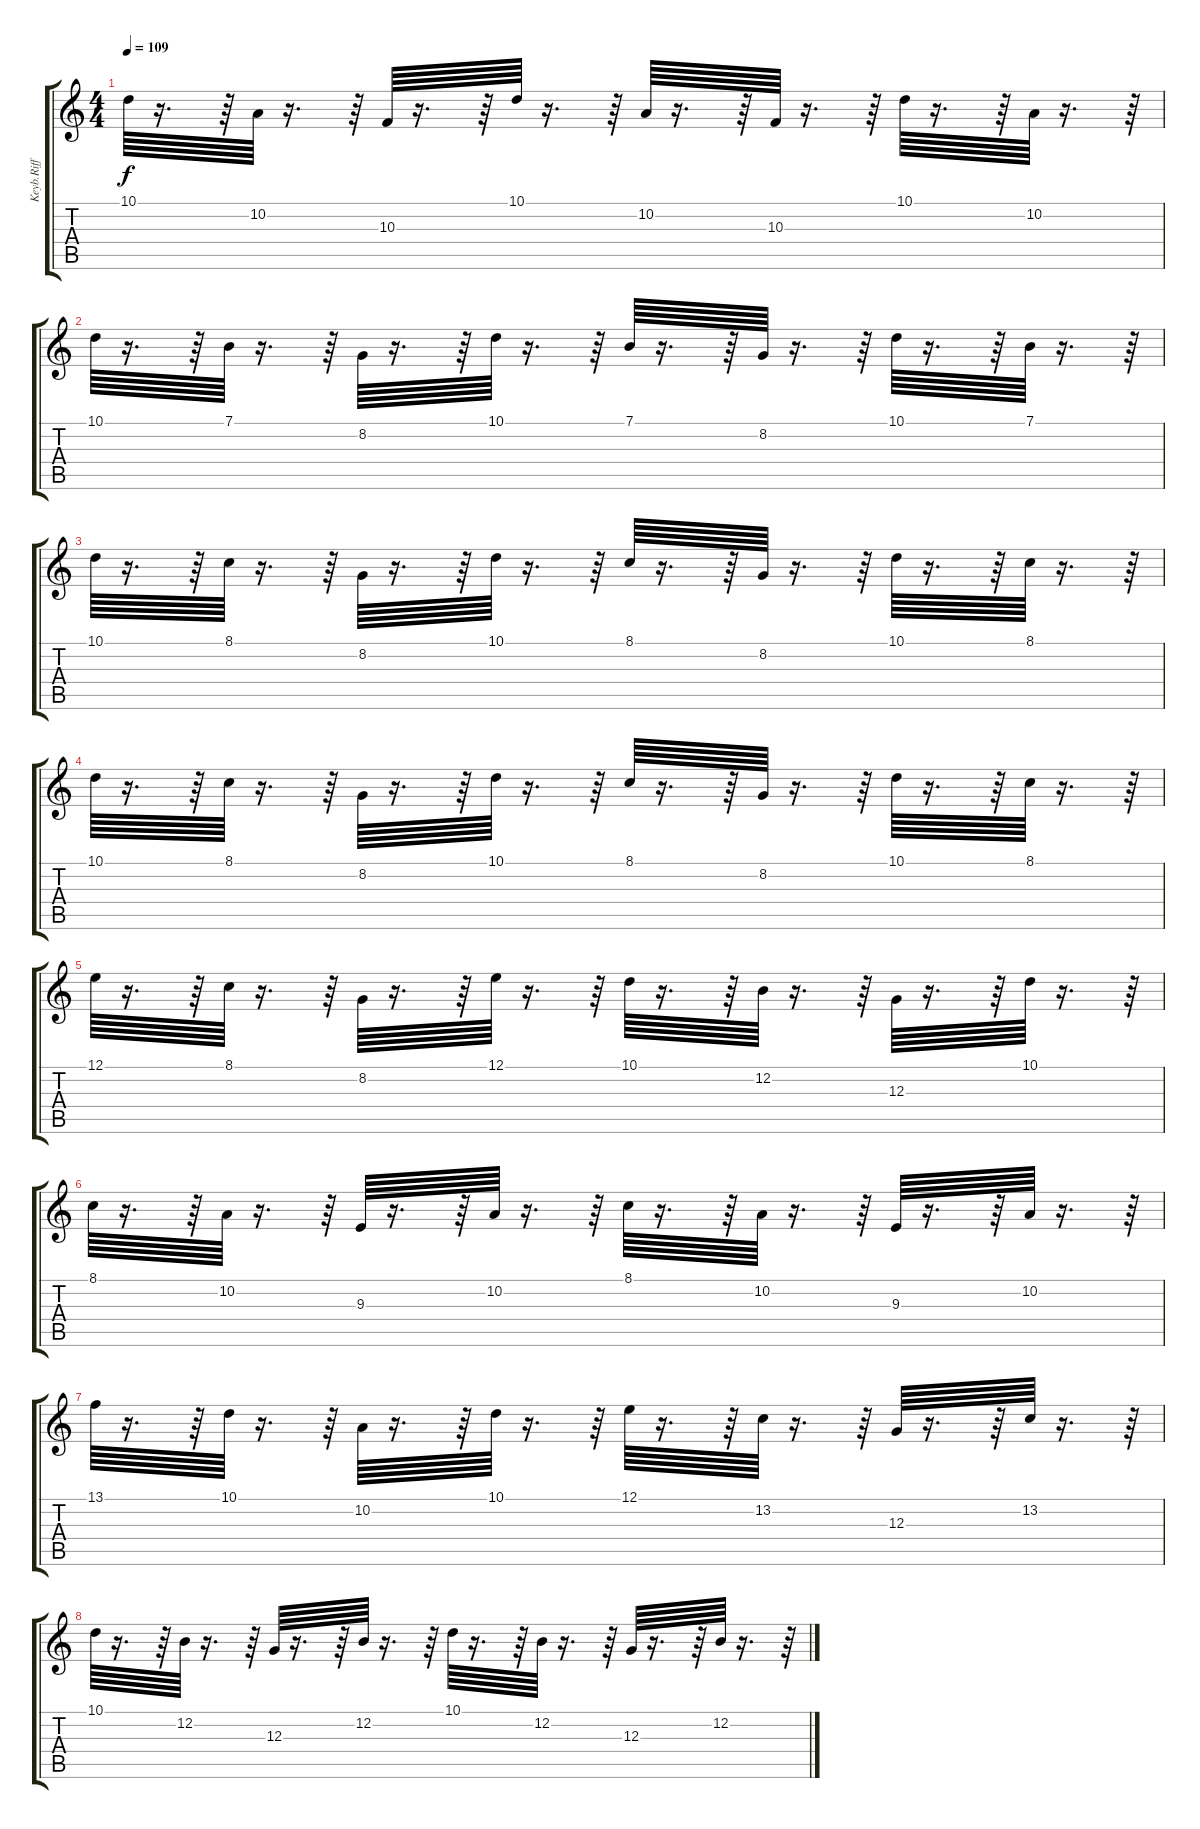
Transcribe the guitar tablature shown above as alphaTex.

\track ("Keyb.Riff" "Keyb.Riff") {instrument fx4atmosphere}
\staff {score tabs}
\tuning (E4 B3 G3 D3 A2 E2) {hide}
\ts (4 4)
\tempo 109
\clef g2
\ks c
10.1.64{dy f} r.16{d} r.64 10.2.64 r.16{d} r.64 10.3.64 r.16{d} r.64 10.1.64 r.16{d} r.64 10.2.64 r.16{d} r.64 10.3.64 r.16{d} r.64 10.1.64 r.16{d} r.64 10.2.64 r.16{d} r.64 |
10.1.64 r.16{d} r.64 7.1.64 r.16{d} r.64 8.2.64 r.16{d} r.64 10.1.64 r.16{d} r.64 7.1.64 r.16{d} r.64 8.2.64 r.16{d} r.64 10.1.64 r.16{d} r.64 7.1.64 r.16{d} r.64 |
10.1.64 r.16{d} r.64 8.1.64 r.16{d} r.64 8.2.64 r.16{d} r.64 10.1.64 r.16{d} r.64 8.1.64 r.16{d} r.64 8.2.64 r.16{d} r.64 10.1.64 r.16{d} r.64 8.1.64 r.16{d} r.64 |
10.1.64 r.16{d} r.64 8.1.64 r.16{d} r.64 8.2.64 r.16{d} r.64 10.1.64 r.16{d} r.64 8.1.64 r.16{d} r.64 8.2.64 r.16{d} r.64 10.1.64 r.16{d} r.64 8.1.64 r.16{d} r.64 |
12.1.64 r.16{d} r.64 8.1.64 r.16{d} r.64 8.2.64 r.16{d} r.64 12.1.64 r.16{d} r.64 10.1.64 r.16{d} r.64 12.2.64 r.16{d} r.64 12.3.64 r.16{d} r.64 10.1.64 r.16{d} r.64 |
8.1.64 r.16{d} r.64 10.2.64 r.16{d} r.64 9.3.64 r.16{d} r.64 10.2.64 r.16{d} r.64 8.1.64 r.16{d} r.64 10.2.64 r.16{d} r.64 9.3.64 r.16{d} r.64 10.2.64 r.16{d} r.64 |
13.1.64 r.16{d} r.64 10.1.64 r.16{d} r.64 10.2.64 r.16{d} r.64 10.1.64 r.16{d} r.64 12.1.64 r.16{d} r.64 13.2.64 r.16{d} r.64 12.3.64 r.16{d} r.64 13.2.64 r.16{d} r.64 |
10.1.64 r.16{d} r.64 12.2.64 r.16{d} r.64 12.3.64 r.16{d} r.64 12.2.64 r.16{d} r.64 10.1.64 r.16{d} r.64 12.2.64 r.16{d} r.64 12.3.64 r.16{d} r.64 12.2.64 r.16{d} r.64
